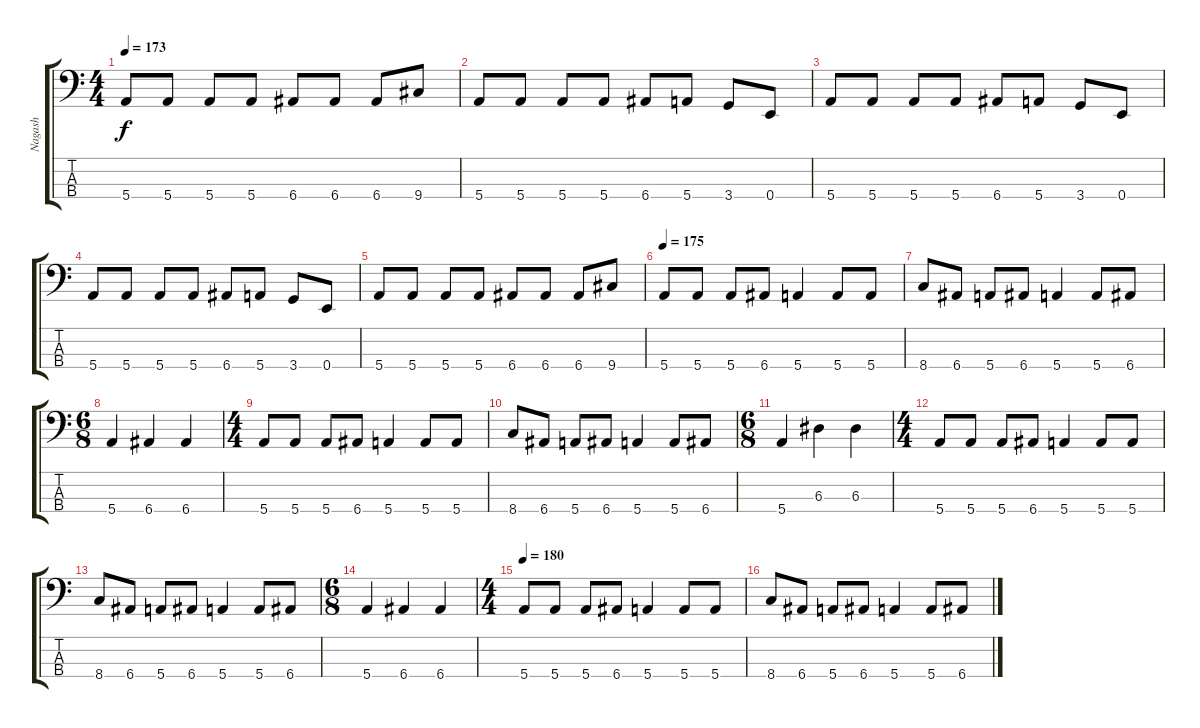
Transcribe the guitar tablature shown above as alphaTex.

\track ("Nagash" "Nagash") {instrument electricbassfinger}
\staff {score tabs}
\tuning (G2 D2 A1 E1) {hide}
\ts (4 4)
\tempo 173
\clef f4
\ks c
5.4.8{dy f} 5.4.8 5.4.8 5.4.8 6.4.8 6.4.8 6.4.8 9.4.8 |
5.4.8 5.4.8 5.4.8 5.4.8 6.4.8 5.4.8 3.4.8 0.4.8 |
5.4.8 5.4.8 5.4.8 5.4.8 6.4.8 5.4.8 3.4.8 0.4.8 |
5.4.8 5.4.8 5.4.8 5.4.8 6.4.8 5.4.8 3.4.8 0.4.8 |
5.4.8 5.4.8 5.4.8 5.4.8 6.4.8 6.4.8 6.4.8 9.4.8 |
\tempo 175
5.4.8 5.4.8 5.4.8 6.4.8 5.4.4 5.4.8 5.4.8 |
8.4.8 6.4.8 5.4.8 6.4.8 5.4.4 5.4.8 6.4.8 |
\ts (6 8)
5.4.4 6.4.4 6.4.4 |
\ts (4 4)
5.4.8 5.4.8 5.4.8 6.4.8 5.4.4 5.4.8 5.4.8 |
8.4.8 6.4.8 5.4.8 6.4.8 5.4.4 5.4.8 6.4.8 |
\ts (6 8)
5.4.4 6.3.4 6.3.4 |
\ts (4 4)
5.4.8 5.4.8 5.4.8 6.4.8 5.4.4 5.4.8 5.4.8 |
8.4.8 6.4.8 5.4.8 6.4.8 5.4.4 5.4.8 6.4.8 |
\ts (6 8)
5.4.4 6.4.4 6.4.4 |
\ts (4 4)
\tempo 180
5.4.8 5.4.8 5.4.8 6.4.8 5.4.4 5.4.8 5.4.8 |
8.4.8 6.4.8 5.4.8 6.4.8 5.4.4 5.4.8 6.4.8
